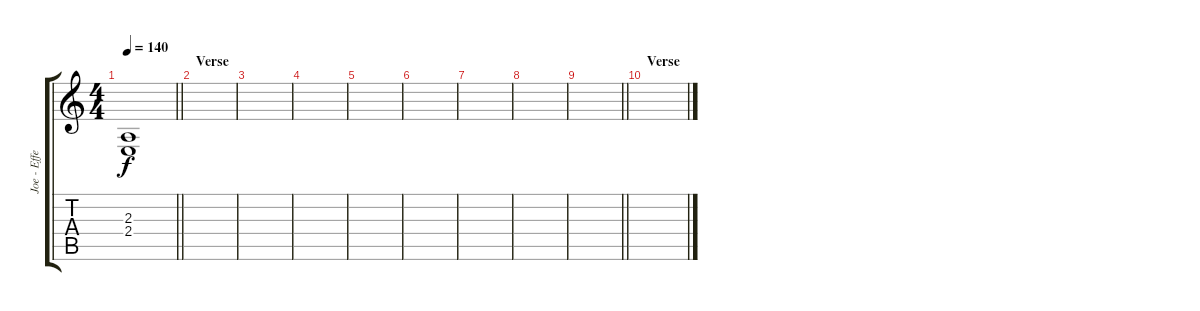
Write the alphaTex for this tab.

\track ("Joe - Effects" "Joe - Effe") {instrument seashore}
\staff {score tabs}
\tuning (E4 B3 G3 D3 A2 E2) {hide}
\ts (4 4)
\tempo 140
\clef g2
\barLineRight lightlight
\ks c
(2.3{t} 2.4{t}).1{dy f} |
\section ("" "Verse")
|
|
|
|
|
|
|
\barLineRight lightlight
|
\section ("" "Verse")
